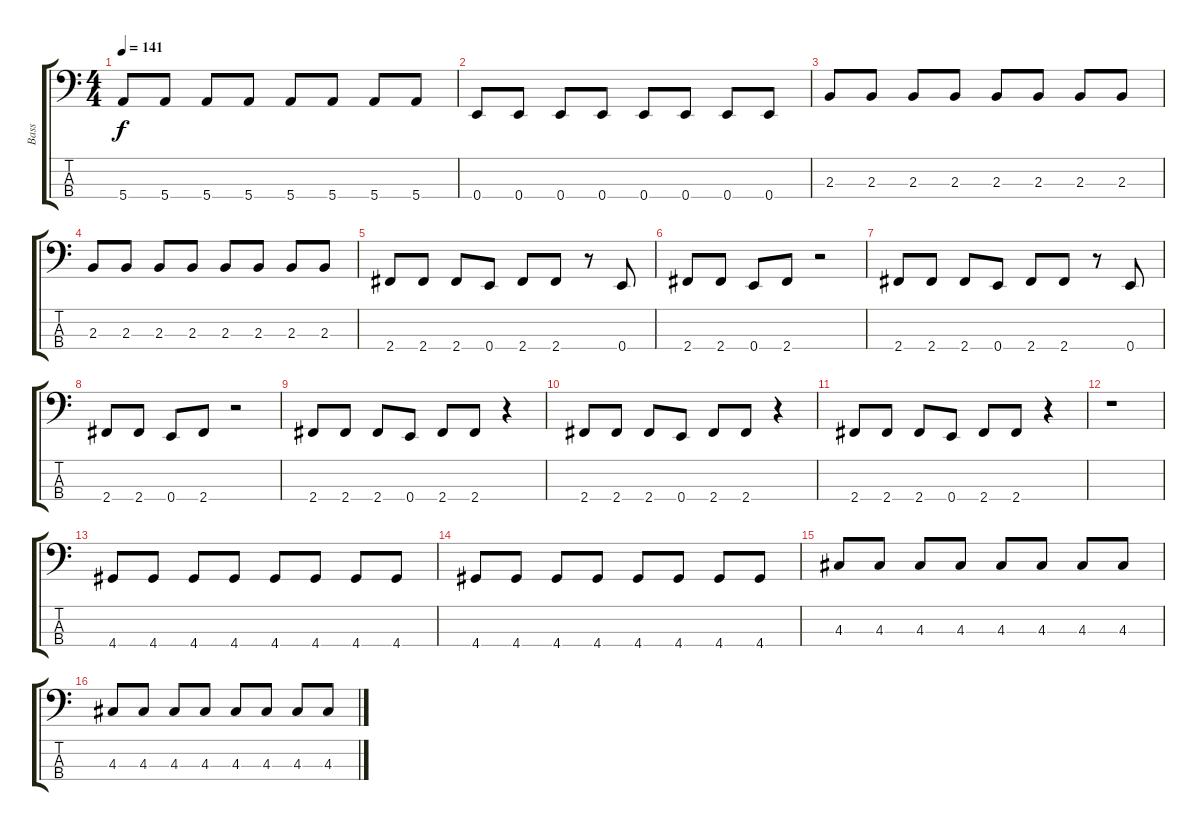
\track ("Bass" "Bass") {instrument electricbassfinger}
\staff {score tabs}
\tuning (G2 D2 A1 E1) {hide}
\ts (4 4)
\tempo 141
\clef f4
\ks c
5.4.8{dy f} 5.4.8 5.4.8 5.4.8 5.4.8 5.4.8 5.4.8 5.4.8 |
0.4.8 0.4.8 0.4.8 0.4.8 0.4.8 0.4.8 0.4.8 0.4.8 |
2.3.8 2.3.8 2.3.8 2.3.8 2.3.8 2.3.8 2.3.8 2.3.8 |
2.3.8 2.3.8 2.3.8 2.3.8 2.3.8 2.3.8 2.3.8 2.3.8 |
2.4.8 2.4.8 2.4.8 0.4.8 2.4.8 2.4.8 r.8 0.4.8 |
2.4.8 2.4.8 0.4.8 2.4.8 r.2 |
2.4.8 2.4.8 2.4.8 0.4.8 2.4.8 2.4.8 r.8 0.4.8 |
2.4.8 2.4.8 0.4.8 2.4.8 r.2 |
2.4.8 2.4.8 2.4.8 0.4.8 2.4.8 2.4.8 r.4 |
2.4.8 2.4.8 2.4.8 0.4.8 2.4.8 2.4.8 r.4 |
2.4.8 2.4.8 2.4.8 0.4.8 2.4.8 2.4.8 r.4 |
r.1 |
4.4.8 4.4.8 4.4.8 4.4.8 4.4.8 4.4.8 4.4.8 4.4.8 |
4.4.8 4.4.8 4.4.8 4.4.8 4.4.8 4.4.8 4.4.8 4.4.8 |
4.3.8 4.3.8 4.3.8 4.3.8 4.3.8 4.3.8 4.3.8 4.3.8 |
4.3.8 4.3.8 4.3.8 4.3.8 4.3.8 4.3.8 4.3.8 4.3.8
